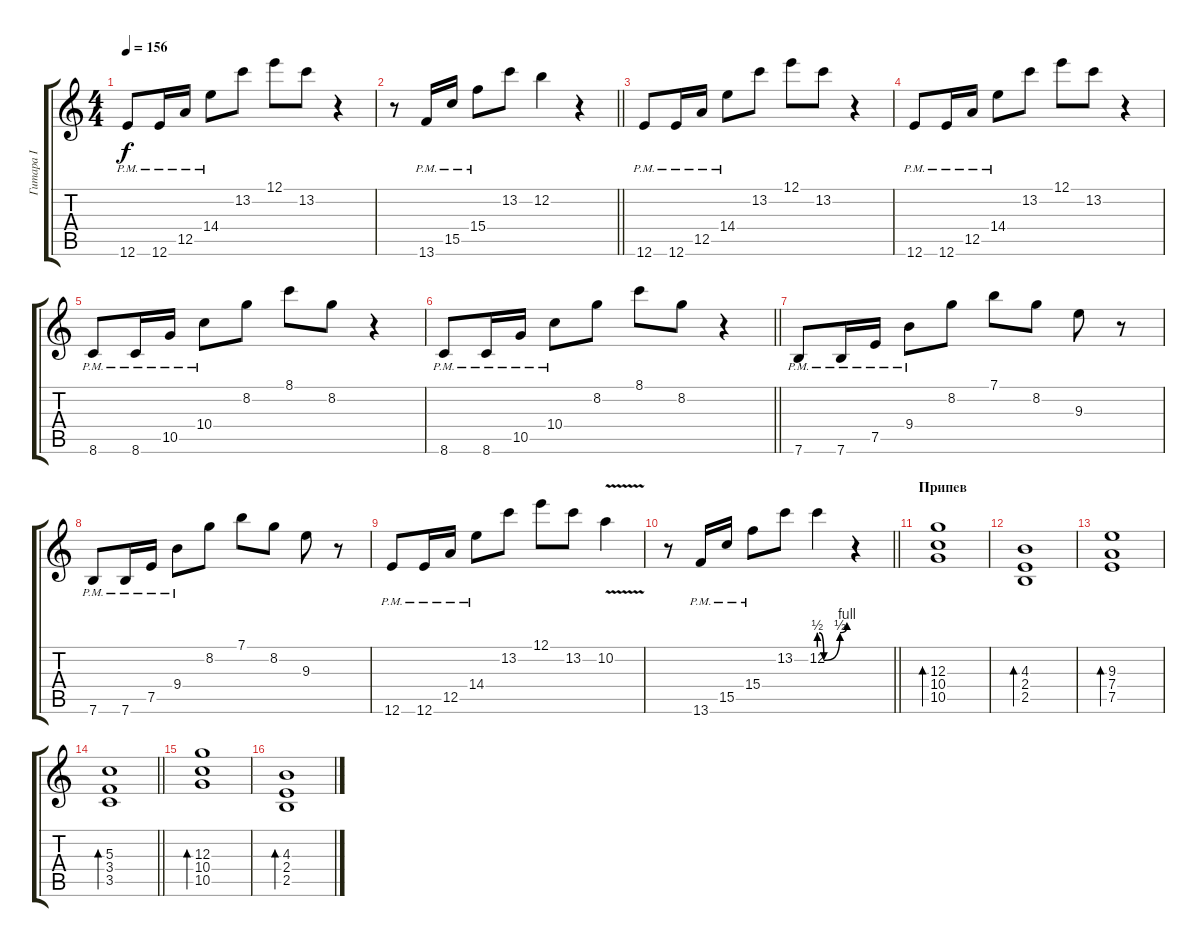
\track ("Гитара I" "Гитара I") {instrument distortionguitar}
\staff {score tabs}
\tuning (E4 B3 G3 D3 A2 E2) {hide}
\ts (4 4)
\tempo 156
\clef g2
\ks c
12.6{pm}.8{dy f} 12.6{pm}.16 12.5{pm}.16 14.4{pm}.8 13.2.8 12.1.8 13.2.8 r.4 |
\barLineRight lightlight
r.8 13.6{pm}.16 15.5{pm}.16 15.4{pm}.8 13.2.8 12.2.4 r.4 |
12.6{pm}.8 12.6{pm}.16 12.5{pm}.16 14.4{pm}.8 13.2.8 12.1.8 13.2.8 r.4 |
12.6{pm}.8 12.6{pm}.16 12.5{pm}.16 14.4{pm}.8 13.2.8 12.1.8 13.2.8 r.4 |
8.6{pm}.8 8.6{pm}.16 10.5{pm}.16 10.4{pm}.8 8.2.8 8.1.8 8.2.8 r.4 |
\barLineRight lightlight
8.6{pm}.8 8.6{pm}.16 10.5{pm}.16 10.4{pm}.8 8.2.8 8.1.8 8.2.8 r.4 |
7.6{pm}.8 7.6{pm}.16 7.5{pm}.16 9.4{pm}.8 8.2.8 7.1.8 8.2.8 9.3.8 r.8 |
7.6{pm}.8 7.6{pm}.16 7.5{pm}.16 9.4{pm}.8 8.2.8 7.1.8 8.2.8 9.3.8 r.8 |
12.6{pm}.8 12.6{pm}.16 12.5{pm}.16 14.4{pm}.8 13.2.8 12.1.8 13.2.8 10.2{v}.4 |
\barLineRight lightlight
r.8 13.6{pm}.16 15.5{pm}.16 15.4{pm}.8 13.2.8 12.2{be (custom 0 2 10 0 45 2 60 4)}.4 r.4 |
\section ("" "Припев")
(12.3 10.4 10.5).1{bd 60 instrument distortionguitar} |
(4.3 2.4 2.5).1{bd 60} |
(9.3 7.4 7.5).1{bd 60} |
\barLineRight lightlight
(5.3 3.4 3.5).1{bd 60} |
(12.3 10.4 10.5).1{bd 60} |
(4.3 2.4 2.5).1{bd 60}
